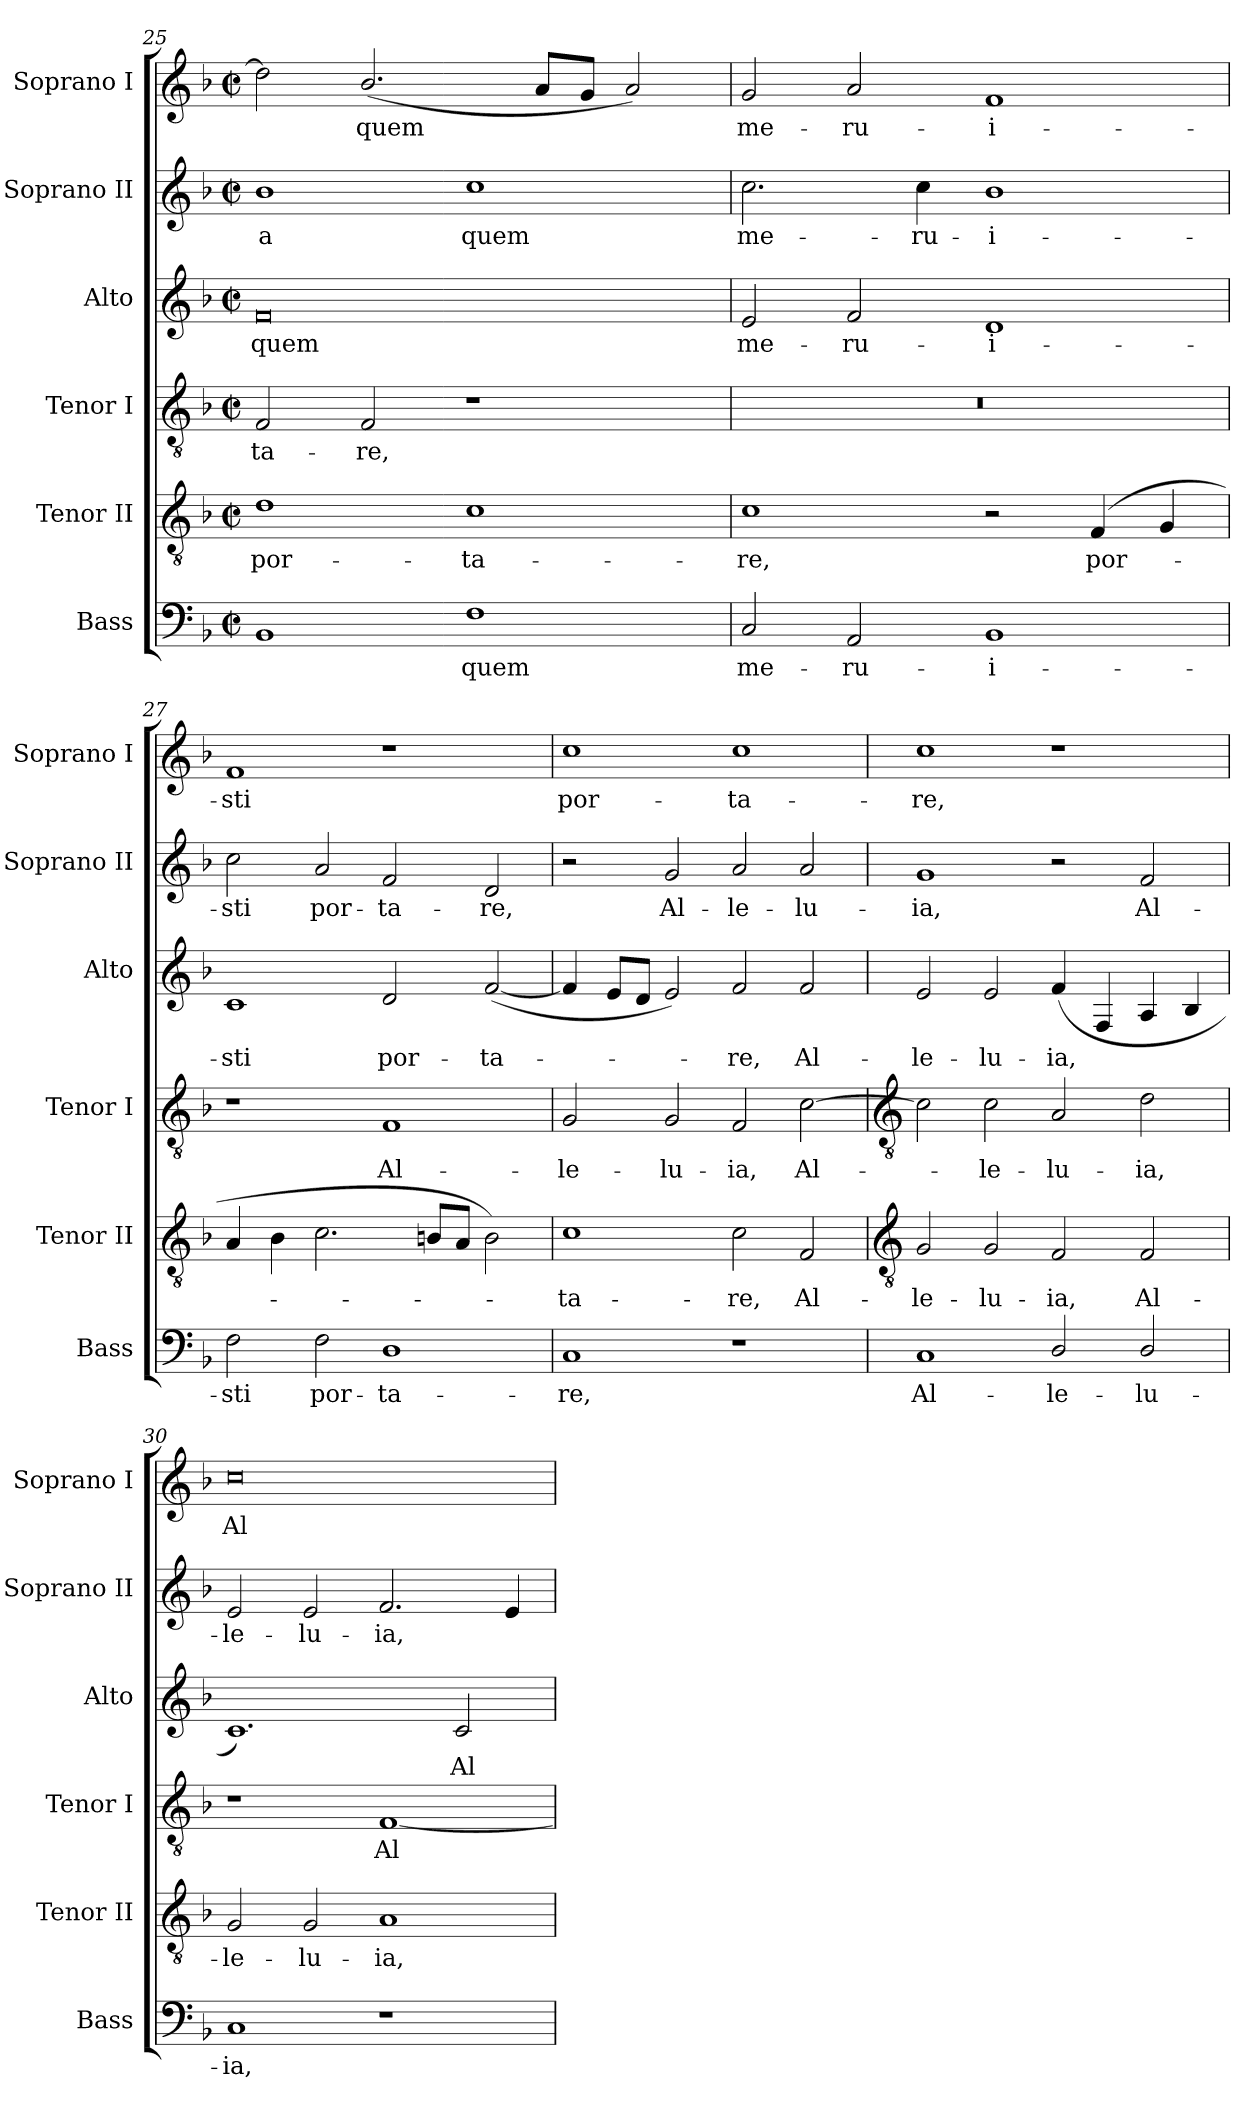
**kern	**text	**kern	**text	**kern	**text	**kern	**text	**kern	**text	**kern	**text
*part6	*part6	*part5	*part5	*part4	*part4	*part3	*part3	*part2	*part2	*part1	*part1
*staff6	*staff6	*staff5	*staff5	*staff4	*staff4	*staff3	*staff3	*staff2	*staff2	*staff1	*staff1
*I"Bass	*	*I"Tenor II	*	*I"Tenor I	*	*I"Alto	*	*I"Soprano II	*	*I"Soprano I	*
*I'Bass	*	*I'Tenor II	*	*I'Tenor I	*	*I'Alto	*	*I'Soprano II	*	*I'Soprano I	*
*clefF4	*	*clefGv2	*	*clefGv2	*	*clefG2	*	*clefG2	*	*clefG2	*
*k[b-]	*	*k[b-]	*	*k[b-]	*	*k[b-]	*	*k[b-]	*	*k[b-]	*
*F:	*	*F:	*	*F:	*	*F:	*	*F:	*	*F:	*
*M4/2	*	*M4/2	*	*M4/2	*	*M4/2	*	*M4/2	*	*M4/2	*
*met(c|)	*	*met(c|)	*	*met(c|)	*	*met(c|)	*	*met(c|)	*	*met(c|)	*
=25	=25	=25	=25	=25	=25	=25	=25	=25	=25	=25	=25
!	!	!	!LO:LY:b	!	!LO:LY:b	!	!LO:LY:b	!	!LO:LY:b	!	!
1BB-	.	1d	por-	2F	ta-	0f	quem	1b-	-a	2dd]	.
!	!	!	!	!	!LO:LY:b	!	!	!	!	!	!LO:LY:b
.	.	.	.	2F	-re,	.	.	.	.	(<2.b-/	quem
!	!LO:LY:b	!	!LO:LY:b	!	!	!	!	!	!LO:LY:b	!	!
1F	quem	1c	-ta-	1r	.	.	.	1cc	quem	.	.
.	.	.	.	.	.	.	.	.	.	8aL	.
.	.	.	.	.	.	.	.	.	.	8gJ	.
.	.	.	.	.	.	.	.	.	.	2a)	.
=26	=26	=26	=26	=26	=26	=26	=26	=26	=26	=26	=26
!	!LO:LY:b	!	!LO:LY:b	!	!	!	!LO:LY:b	!	!LO:LY:b	!	!LO:LY:b
2C	me-	1c	-re,	0r	.	2e	me-	2.cc	me-	2g	me-
!	!LO:LY:b	!	!	!	!	!	!LO:LY:b	!	!	!	!LO:LY:b
2AA	-ru-	.	.	.	.	2f	-ru-	.	.	2a	-ru-
!	!	!	!	!	!	!	!	!	!LO:LY:b	!	!
.	.	.	.	.	.	.	.	4cc	-ru-	.	.
!	!LO:LY:b	!	!	!	!	!	!LO:LY:b	!	!LO:LY:b	!	!LO:LY:b
1BB-	-i-	2r	.	.	.	1d	-i-	1b-	-i-	1f	-i-
!	!	!	!LO:LY:b	!	!	!	!	!	!	!	!
.	.	(<4F	por-	.	.	.	.	.	.	.	.
.	.	4G	.	.	.	.	.	.	.	.	.
=27	=27	=27	=27	=27	=27	=27	=27	=27	=27	=27	=27
!	!LO:LY:b	!	!	!	!	!	!LO:LY:b	!	!LO:LY:b	!	!LO:LY:b
2F	-sti	4A	.	1r	.	1c	-sti	2cc	-sti	1f	-sti
.	.	4B-	.	.	.	.	.	.	.	.	.
!	!LO:LY:b	!	!	!	!	!	!	!	!LO:LY:b	!	!
2F	por-	2.c	.	.	.	.	.	2a	por-	.	.
!	!LO:LY:b	!	!	!	!LO:LY:b	!	!LO:LY:b	!	!LO:LY:b	!	!
1D	-ta-	.	.	1F	Al-	2d	por-	2f	-ta-	1r	.
.	.	8BnL	.	.	.	.	.	.	.	.	.
.	.	8AJ	.	.	.	.	.	.	.	.	.
!	!	!	!	!	!	!	!LO:LY:b	!	!LO:LY:b	!	!
.	.	2B)	.	.	.	(<[2f	-ta-	2d	-re,	.	.
=28	=28	=28	=28	=28	=28	=28	=28	=28	=28	=28	=28
!	!LO:LY:b	!	!LO:LY:b	!	!LO:LY:b	!	!	!	!	!	!LO:LY:b
1C	-re,	1c	ta-	2G	-le-	4f]	.	2r	.	1cc	por-
.	.	.	.	.	.	8eL	.	.	.	.	.
.	.	.	.	.	.	8dJ	.	.	.	.	.
!	!	!	!	!	!LO:LY:b	!	!	!	!LO:LY:b	!	!
.	.	.	.	2G	-lu-	2e)	.	2g	Al-	.	.
!	!	!	!LO:LY:b	!	!LO:LY:b	!	!LO:LY:b	!	!LO:LY:b	!	!LO:LY:b
1r	.	2c	-re,	2F	-ia,	2f	re,	2a	-le-	1cc	-ta-
!	!	!	!LO:LY:b	!	!LO:LY:b	!	!LO:LY:b	!	!LO:LY:b	!	!
.	.	2F	Al-	[2c	Al-	2f	Al-	2a	-lu-	.	.
!!LO:LB:g=z
=29	=29	=29	=29	=29	=29	=29	=29	=29	=29	=29	=29
*	*	*clefGv2	*	*clefGv2	*	*	*	*	*	*	*
!	!LO:LY:b	!	!LO:LY:b	!	!	!	!LO:LY:b	!	!LO:LY:b	!	!LO:LY:b
1C	Al-	2G	-le-	2c]	.	2e	-le-	1g	-ia,	1cc	-re,
!	!	!	!LO:LY:b	!	!LO:LY:b	!	!LO:LY:b	!	!	!	!
.	.	2G	-lu-	2c	le-	2e	-lu-	.	.	.	.
!	!LO:LY:b	!	!LO:LY:b	!	!LO:LY:b	!	!LO:LY:b	!	!	!	!
2D/	-le-	2F	-ia,	2A	-lu-	(<4f	-ia,	2r	.	1r	.
.	.	.	.	.	.	4F	.	.	.	.	.
!	!LO:LY:b	!	!LO:LY:b	!	!LO:LY:b	!	!	!	!LO:LY:b	!	!
2D/	-lu-	2F	Al-	2d	-ia,	4A	.	2f	Al-	.	.
.	.	.	.	.	.	4B-	.	.	.	.	.
=30	=30	=30	=30	=30	=30	=30	=30	=30	=30	=30	=30
!	!LO:LY:b	!	!LO:LY:b	!	!	!	!	!	!LO:LY:b	!	!LO:LY:b
1C	-ia,	2G	-le-	1r	.	1.c)	.	2e	-le-	0cc	Al-
!	!	!	!LO:LY:b	!	!	!	!	!	!LO:LY:b	!	!
.	.	2G	-lu-	.	.	.	.	2e	-lu-	.	.
!	!	!	!LO:LY:b	!	!LO:LY:b	!	!	!	!LO:LY:b	!	!
1r	.	1A	-ia,	[1F	Al-	.	.	2.f	-ia,	.	.
!	!	!	!	!	!	!	!LO:LY:b	!	!	!	!
.	.	.	.	.	.	2c	Al-	.	.	.	.
.	.	.	.	.	.	.	.	4e	.	.	.
=	=	=	=	=	=	=	=	=	=	=	=
*-	*-	*-	*-	*-	*-	*-	*-	*-	*-	*-	*-
